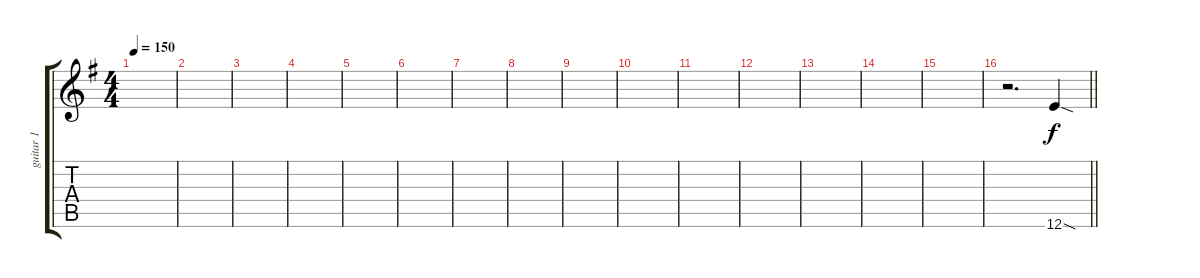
\track ("guitar 1" "guitar 1") {instrument distortionguitar}
\staff {score tabs}
\tuning (E4 B3 G3 D3 A2 E2) {hide}
\ts (4 4)
\tempo 150
\clef g2
\ks eminor
|
|
|
|
|
|
|
|
|
|
|
|
|
|
|
\barLineRight lightlight
r.2{d} 12.6{sod}.4
